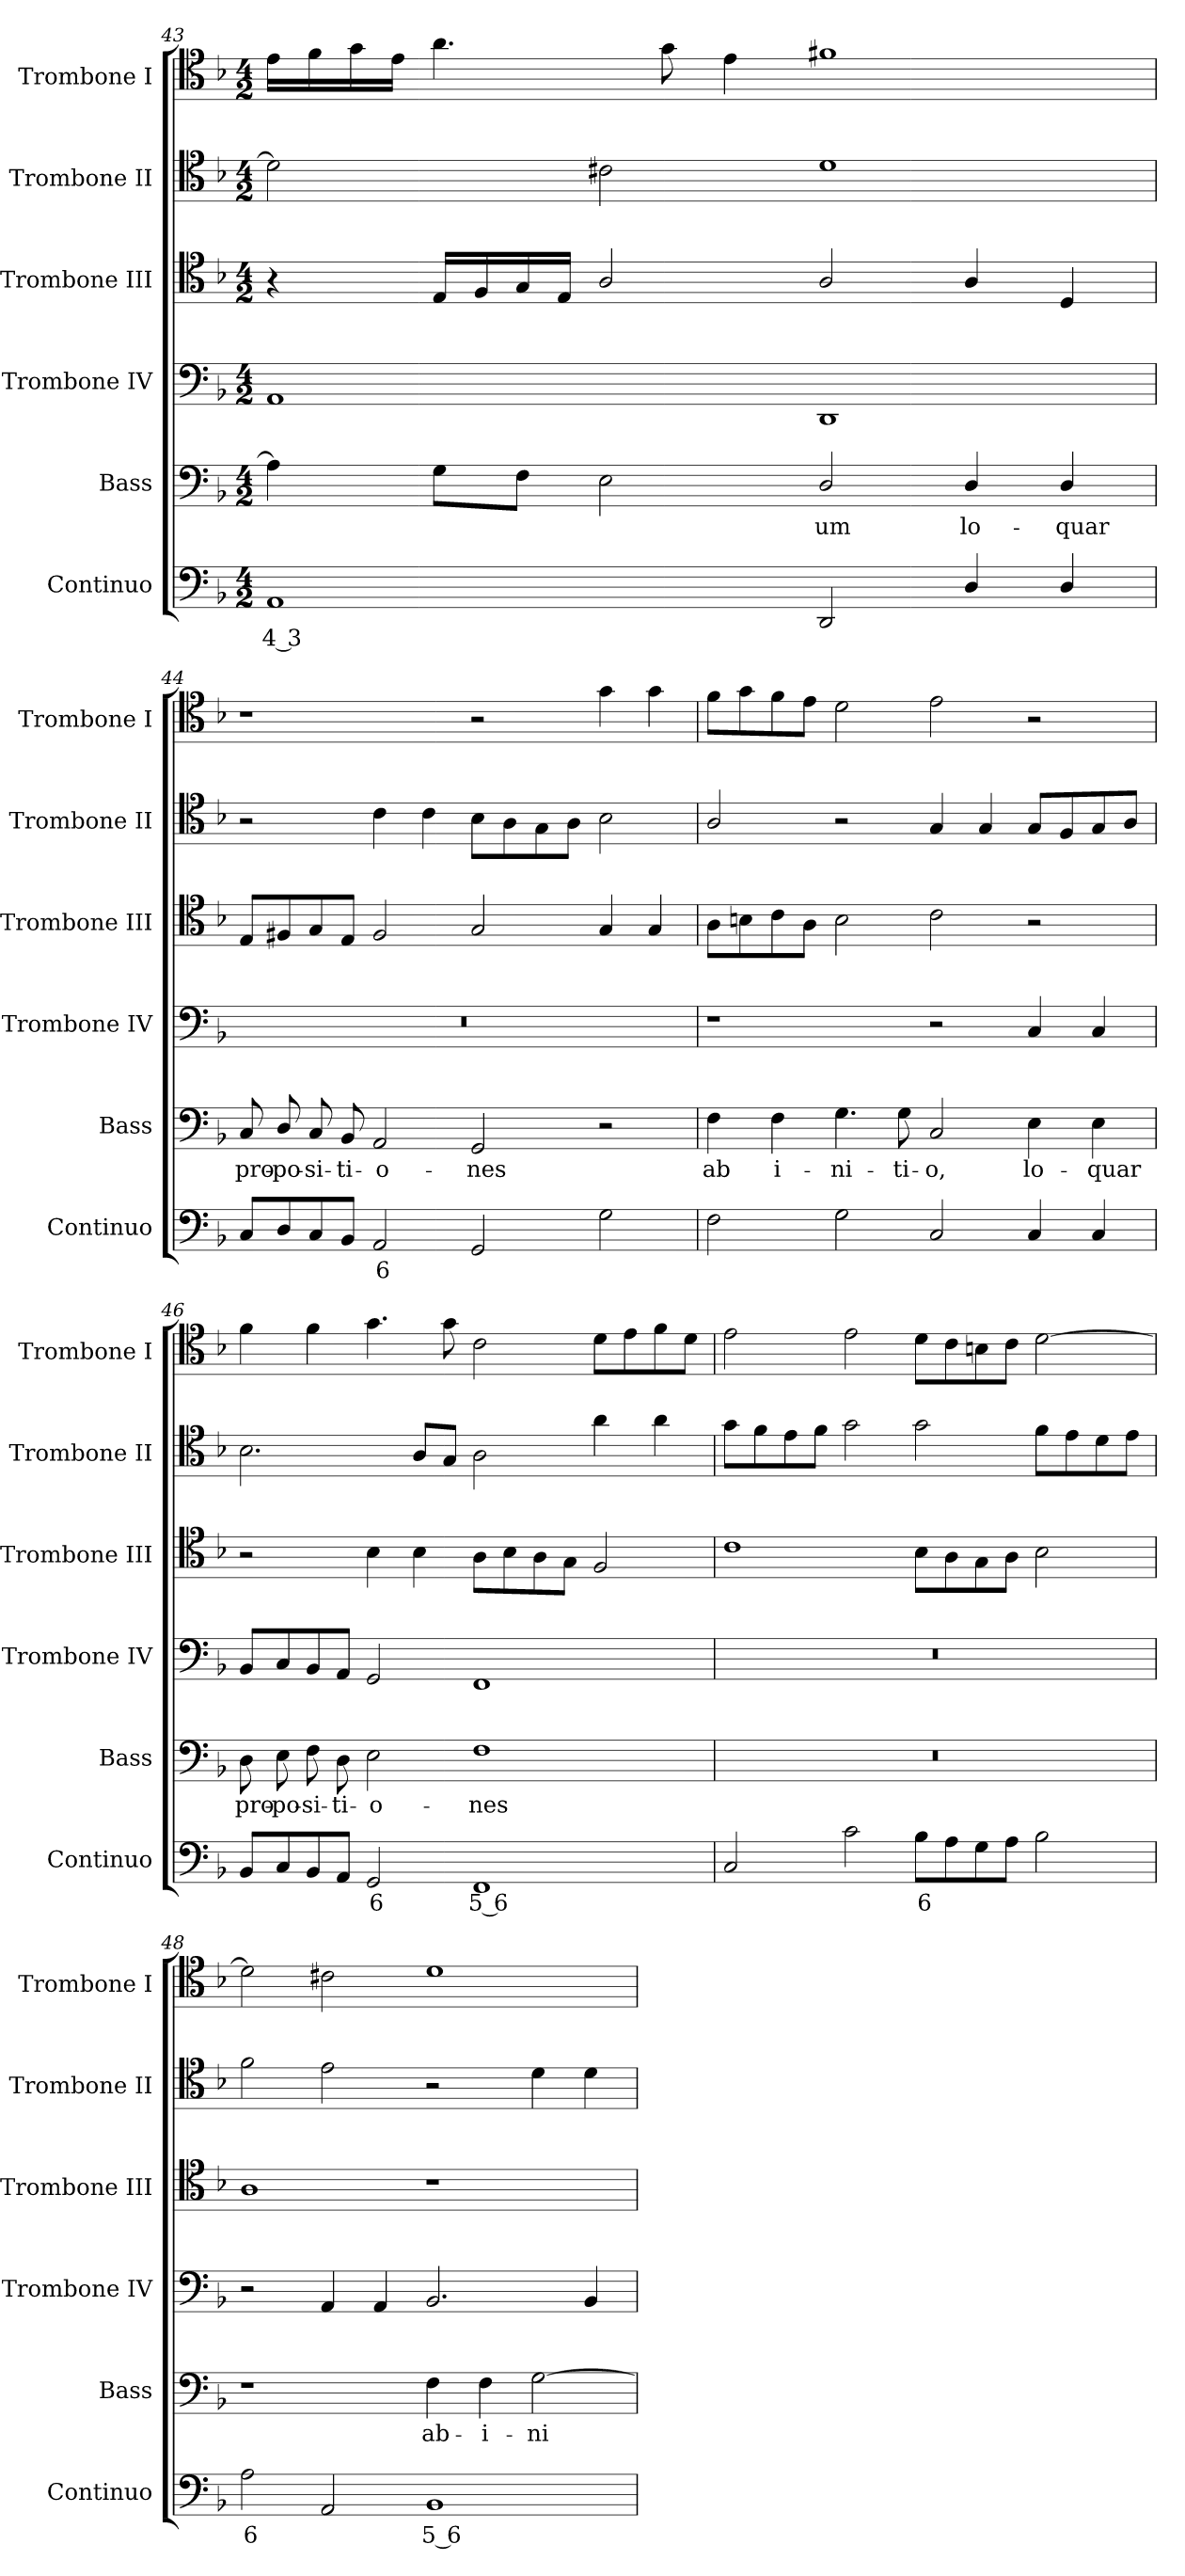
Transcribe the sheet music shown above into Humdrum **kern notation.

**kern	**text	**kern	**text	**kern	**kern	**kern	**kern
*part6	*part6	*part5	*part5	*part4	*part3	*part2	*part1
*staff6	*staff6	*staff5	*staff5	*staff4	*staff3	*staff2	*staff1
*I"Continuo	*	*I"Bass	*	*I"Trombone IV	*I"Trombone III	*I"Trombone II	*I"Trombone I
*I'Continuo	*	*I'Bass	*	*I'Trombone IV	*I'Trombone III	*I'Trombone II	*I'Trombone I
*clefF4	*	*clefF4	*	*clefF4	*clefC4	*clefC4	*clefC4
*k[b-]	*	*k[b-]	*	*k[b-]	*k[b-]	*k[b-]	*k[b-]
*F:	*	*F:	*	*F:	*F:	*F:	*F:
*M4/2	*	*M4/2	*	*M4/2	*M4/2	*M4/2	*M4/2
=43	=43	=43	=43	=43	=43	=43	=43
!	!LO:LY:b	!	!	!	!	!	!
1AA	4 3	4A]	.	1AA	4r	2d]	16eLL
.	.	.	.	.	.	.	16f
.	.	.	.	.	.	.	16g
.	.	.	.	.	.	.	16eJJ
.	.	8GL	.	.	16ELL	.	4.a
.	.	.	.	.	16F	.	.
.	.	8FJ	.	.	16G	.	.
.	.	.	.	.	16EJJ	.	.
.	.	2E	.	.	2A/	2c#X	.
.	.	.	.	.	.	.	8g
.	.	.	.	.	.	.	4e
!	!	!	!LO:LY:b	!	!	!	!
2DD	.	2D/	um	1DD	2A/	1d	1f#X
!	!	!	!LO:LY:b	!	!	!	!
4D/	.	4D/	lo-	.	4A/	.	.
!	!	!	!LO:LY:b	!	!	!	!
4D/	.	4D/	-quar	.	4D	.	.
=44	=44	=44	=44	=44	=44	=44	=44
!	!	!	!LO:LY:b	!	!	!	!
8CL	.	8C	pro-	0r	8EL	2r	1r
!	!	!	!LO:LY:b	!	!	!	!
8D	.	8D/	-po-	.	8F#X	.	.
!	!	!	!LO:LY:b	!	!	!	!
8C	.	8C	-si-	.	8G	.	.
!	!	!	!LO:LY:b	!	!	!	!
8BB-J	.	8BB-	-ti-	.	8EJ	.	.
!	!LO:LY:b	!	!LO:LY:b	!	!	!	!
2AA	6	2AA	-o-	.	2F#	4c	.
.	.	.	.	.	.	4c	.
!	!	!	!LO:LY:b	!	!	!	!
2GG	.	2GG	-nes	.	2G	8B-L	2r
.	.	.	.	.	.	8A	.
.	.	.	.	.	.	8G	.
.	.	.	.	.	.	8AJ	.
2G	.	2r	.	.	4G	2B-	4g
.	.	.	.	.	4G	.	4g
!!LO:LB:g=z
=45	=45	=45	=45	=45	=45	=45	=45
!	!	!	!LO:LY:b	!	!	!	!
2F	.	4F	ab	1r	8AL	2A/	8fL
.	.	.	.	.	8Bn	.	8g
!	!	!	!LO:LY:b	!	!	!	!
.	.	4F	i-	.	8c	.	8f
.	.	.	.	.	8AJ	.	8eJ
!	!	!	!LO:LY:b	!	!	!	!
2G	.	4.G	-ni-	.	2B	2r	2d
!	!	!	!LO:LY:b	!	!	!	!
.	.	8G	-ti-	.	.	.	.
!	!	!	!LO:LY:b	!	!	!	!
2C	.	2C	-o,	2r	2c	4G	2e
.	.	.	.	.	.	4G	.
!	!	!	!LO:LY:b	!	!	!	!
4C	.	4E	lo-	4C	2r	8GL	2r
.	.	.	.	.	.	8F	.
!	!	!	!LO:LY:b	!	!	!	!
4C	.	4E	-quar	4C	.	8G	.
.	.	.	.	.	.	8AJ	.
=46	=46	=46	=46	=46	=46	=46	=46
!	!	!	!LO:LY:b	!	!	!	!
8BB-L	.	8D	pro-	8BB-L	2r	2.B-	4f
!	!	!	!LO:LY:b	!	!	!	!
8C	.	8E	-po-	8C	.	.	.
!	!	!	!LO:LY:b	!	!	!	!
8BB-	.	8F	-si-	8BB-	.	.	4f
!	!	!	!LO:LY:b	!	!	!	!
8AAJ	.	8D	-ti-	8AAJ	.	.	.
!	!LO:LY:b	!	!LO:LY:b	!	!	!	!
2GG	6	2E	-o-	2GG	4B-	.	4.g
.	.	.	.	.	4B-	8AL	.
.	.	.	.	.	.	8GJ	8g
!	!LO:LY:b	!	!LO:LY:b	!	!	!	!
1FF	5 6	1F	-nes	1FF	8AL	2A	2c
.	.	.	.	.	8B-	.	.
.	.	.	.	.	8A	.	.
.	.	.	.	.	8GJ	.	.
.	.	.	.	.	2F	4a	8dL
.	.	.	.	.	.	.	8e
.	.	.	.	.	.	4a	8f
.	.	.	.	.	.	.	8dJ
=47	=47	=47	=47	=47	=47	=47	=47
2C	.	0r	.	0r	1c	8gL	2e
.	.	.	.	.	.	8f	.
.	.	.	.	.	.	8e	.
.	.	.	.	.	.	8fJ	.
2c	.	.	.	.	.	2g	2e
!	!LO:LY:b	!	!	!	!	!	!
8B-L	6	.	.	.	8B-L	2g	8dL
8A	.	.	.	.	8A	.	8c
8G	.	.	.	.	8G	.	8Bn
8AJ	.	.	.	.	8AJ	.	8cJ
2B-	.	.	.	.	2B-	8fL	[2d
.	.	.	.	.	.	8e	.
.	.	.	.	.	.	8d	.
.	.	.	.	.	.	8eJ	.
=48	=48	=48	=48	=48	=48	=48	=48
!	!LO:LY:b	!	!	!	!	!	!
2A	6	1r	.	2r	1A	2f	2d]
2AA	.	.	.	4AA	.	2e	2c#X
.	.	.	.	4AA	.	.	.
!	!LO:LY:b	!	!LO:LY:b	!	!	!	!
1BB-	5 6	4F	ab-	2.BB-	1r	2r	1d
!	!	!	!LO:LY:b	!	!	!	!
.	.	4F	-i-	.	.	.	.
!	!	!	!LO:LY:b	!	!	!	!
.	.	[2G	-ni-	.	.	4d	.
.	.	.	.	4BB-	.	4d	.
=	=	=	=	=	=	=	=
*-	*-	*-	*-	*-	*-	*-	*-
